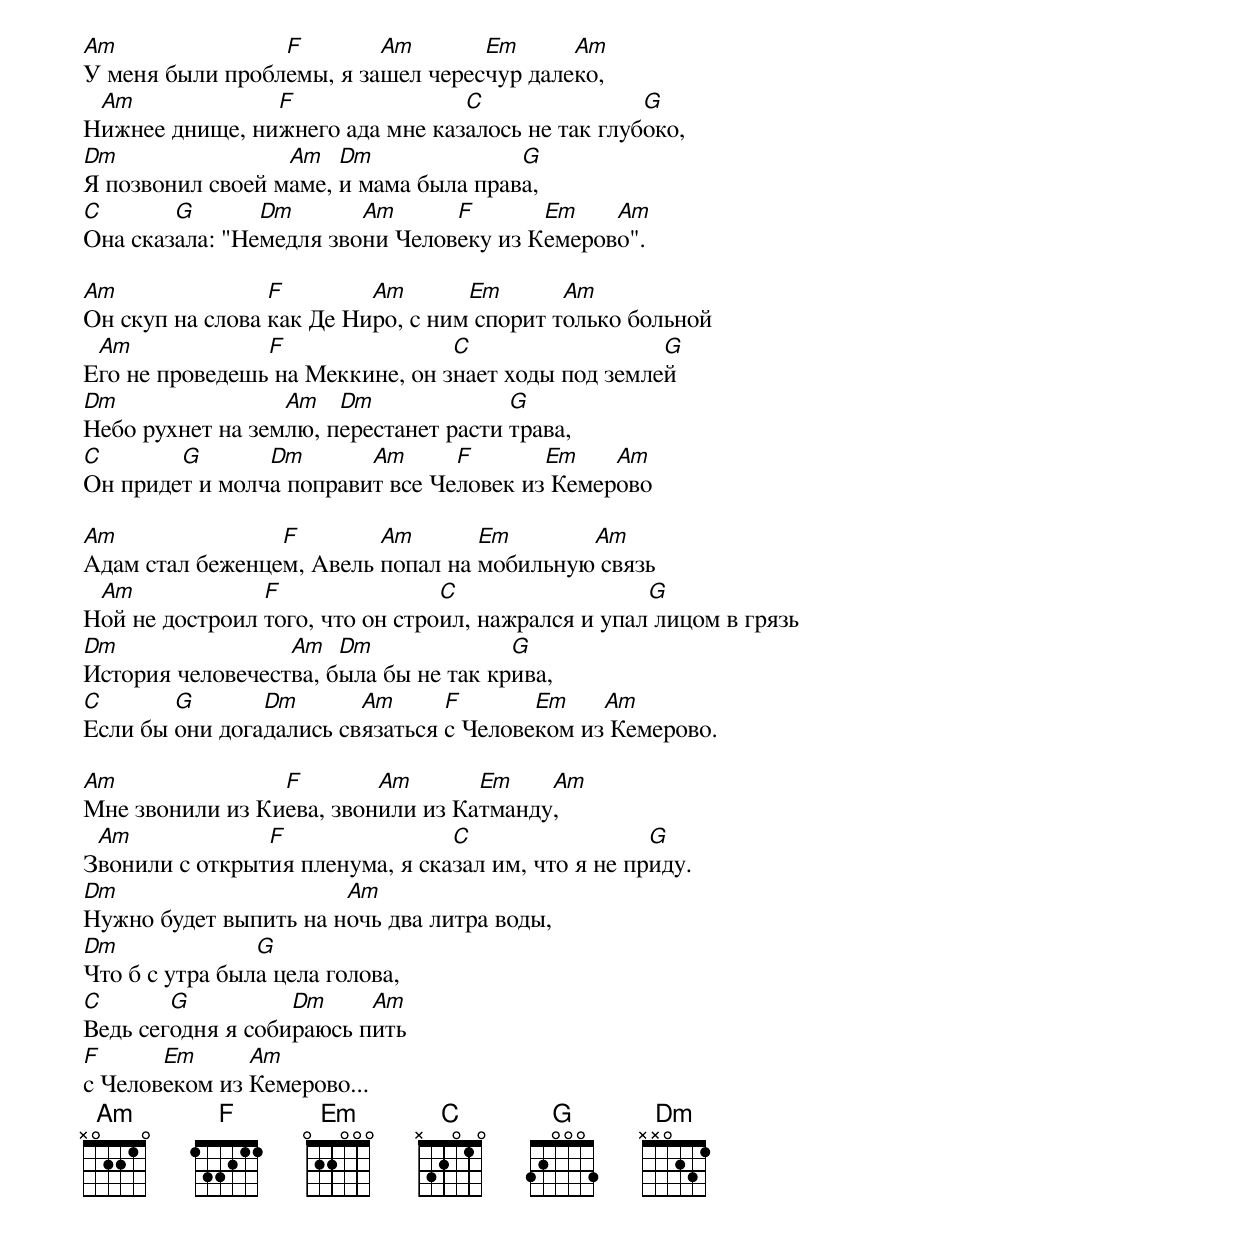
Am               F        Am       Em      Am
У меня были проблемы, я зашел чересчур далеко,
 Am             F                C                G
Нижнее днище, нижнего ада мне казалось не так глубоко,
Dm                Am   Dm              G
Я позвонил своей маме, и мама была права,
C       G       Dm       Am      F       Em    Am
Она сказала: "Немедля звони Человеку из Кемерово".

Am               F        Am       Em       Am
Он скуп на слова как Де Ниро, с ним спорит только больной
 Am             F                C                  G
Его не проведешь на Меккине, он знает ходы под землей
Dm                Am   Dm              G
Небо рухнет на землю, перестанет расти трава,
C       G       Dm       Am      F       Em    Am
Он придет и молча поправит все Человек из Кемерово

Am               F        Am       Em       Am
Адам стал беженцем, Авель попал на мобильную связь
 Am             F                C                  G
Ной не достроил того, что он строил, нажрался и упал лицом в грязь
Dm                Am   Dm              G
История человечества, была бы не так крива,
C       G       Dm       Am      F       Em    Am
Если бы они догадались связаться с Человеком из Кемерово.

Am               F        Am       Em    Am
Мне звонили из Киева, звонили из Катманду,
 Am             F                C                  G
Звонили с открытия пленума, я сказал им, что я не приду.
Dm                     Am
Нужно будет выпить на ночь два литра воды,
Dm              G
Что б с утра была цела голова,
C       G          Dm     Am
Ведь сегодня я собираюсь пить
F      Em      Am
с Человеком из Кемерово...
